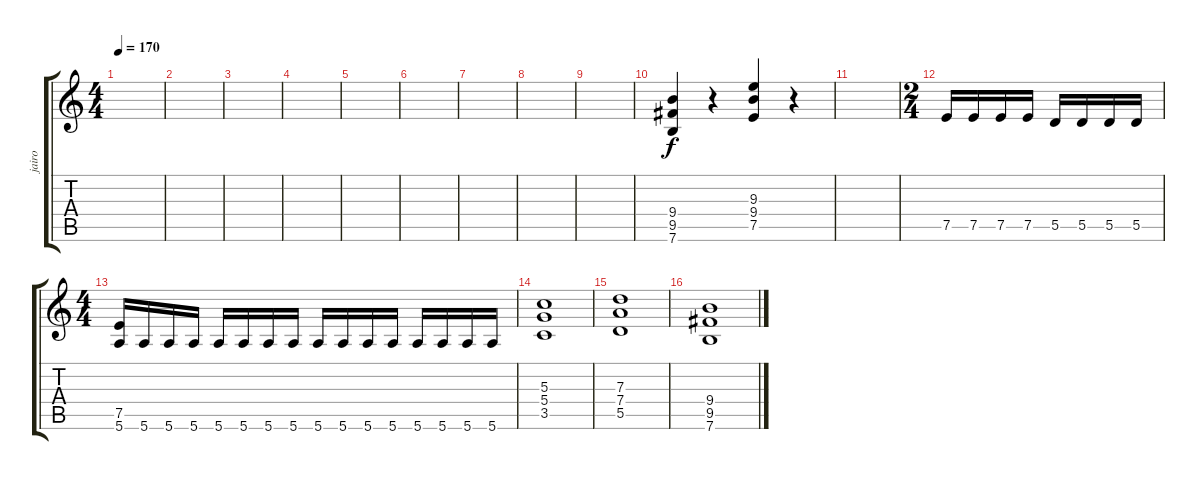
\track ("jairo" "jairo") {instrument overdrivenguitar}
\staff {score tabs}
\tuning (E4 B3 G3 D3 A2 E2) {hide}
\ts (4 4)
\tempo 170
\clef g2
\ks c
|
|
|
|
|
|
|
|
|
(9.4 9.5 7.6).4 r.4 (9.3 9.4 7.5).4 r.4 |
|
\ts (2 4)
7.5.16 7.5.16 7.5.16 7.5.16 5.5.16 5.5.16 5.5.16 5.5.16 |
\ts (4 4)
(7.5 5.6).16 5.6.16 5.6.16 5.6.16 5.6.16 5.6.16 5.6.16 5.6.16 5.6.16 5.6.16 5.6.16 5.6.16 5.6.16 5.6.16 5.6.16 5.6.16 |
(5.3 5.4 3.5).1 |
(7.3 7.4 5.5).1 |
(9.4 9.5 7.6).1
